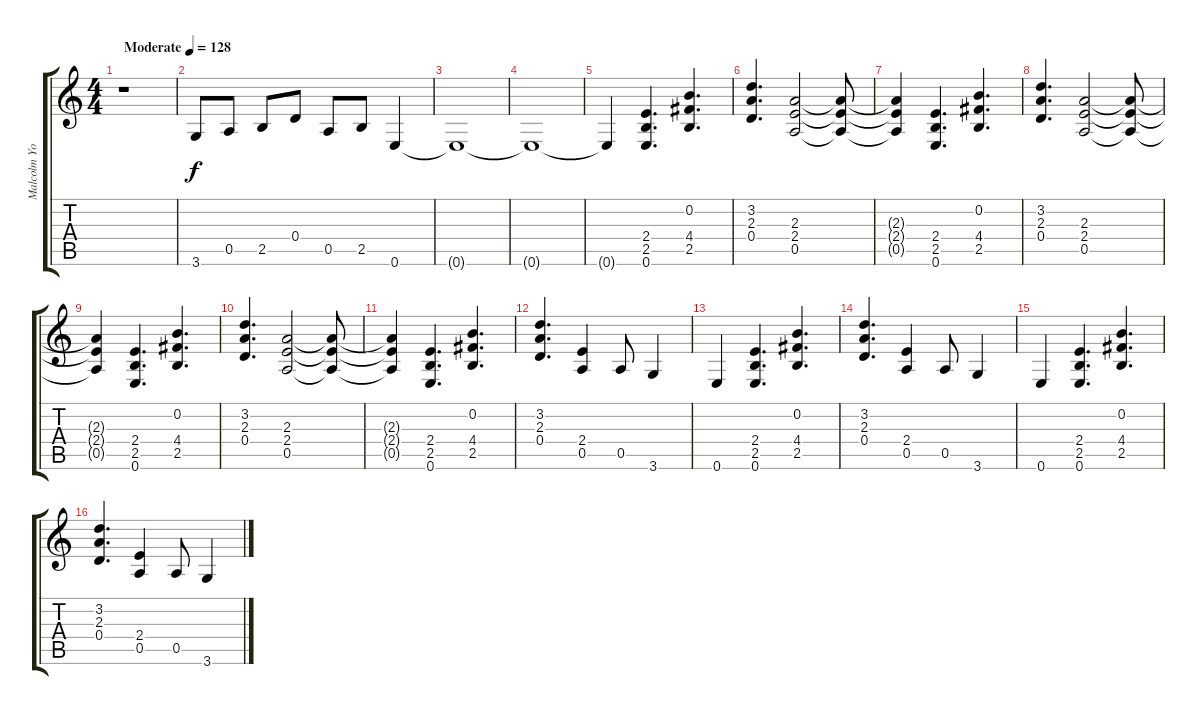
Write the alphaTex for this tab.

\track ("Malcolm Young" "Malcolm Yo") {instrument overdrivenguitar}
\staff {score tabs}
\tuning (E4 B3 G3 D3 A2 E2) {hide}
\ts (4 4)
\tempo (128 "Moderate")
\clef g2
\ks c
r.1{dy f instrument overdrivenguitar} |
3.6.8 0.5.8 2.5.8 0.4.8 0.5.8 2.5.8 0.6.4 |
0.6{t}.1 |
0.6{t}.1 |
0.6{t}.4 (2.4 2.5 0.6).4{d} (0.2 4.4 2.5).4{d} |
(3.2 2.3 0.4).4{d} (2.3 2.4 0.5).2 (2.3{t} 2.4{t} 0.5{t}).8 |
(2.3{t} 2.4{t} 0.5{t}).4 (2.4 2.5 0.6).4{d} (0.2 4.4 2.5).4{d} |
(3.2 2.3 0.4).4{d} (2.3 2.4 0.5).2 (2.3{t} 2.4{t} 0.5{t}).8 |
(2.3{t} 2.4{t} 0.5{t}).4 (2.4 2.5 0.6).4{d} (0.2 4.4 2.5).4{d} |
(3.2 2.3 0.4).4{d} (2.3 2.4 0.5).2 (2.3{t} 2.4{t} 0.5{t}).8 |
(2.3{t} 2.4{t} 0.5{t}).4 (2.4 2.5 0.6).4{d} (0.2 4.4 2.5).4{d} |
(3.2 2.3 0.4).4{d} (2.4 0.5).4 0.5.8 3.6.4 |
0.6.4 (2.4 2.5 0.6).4{d} (0.2 4.4 2.5).4{d} |
(3.2 2.3 0.4).4{d} (2.4 0.5).4 0.5.8 3.6.4 |
0.6.4 (2.4 2.5 0.6).4{d} (0.2 4.4 2.5).4{d} |
(3.2 2.3 0.4).4{d} (2.4 0.5).4 0.5.8 3.6.4
